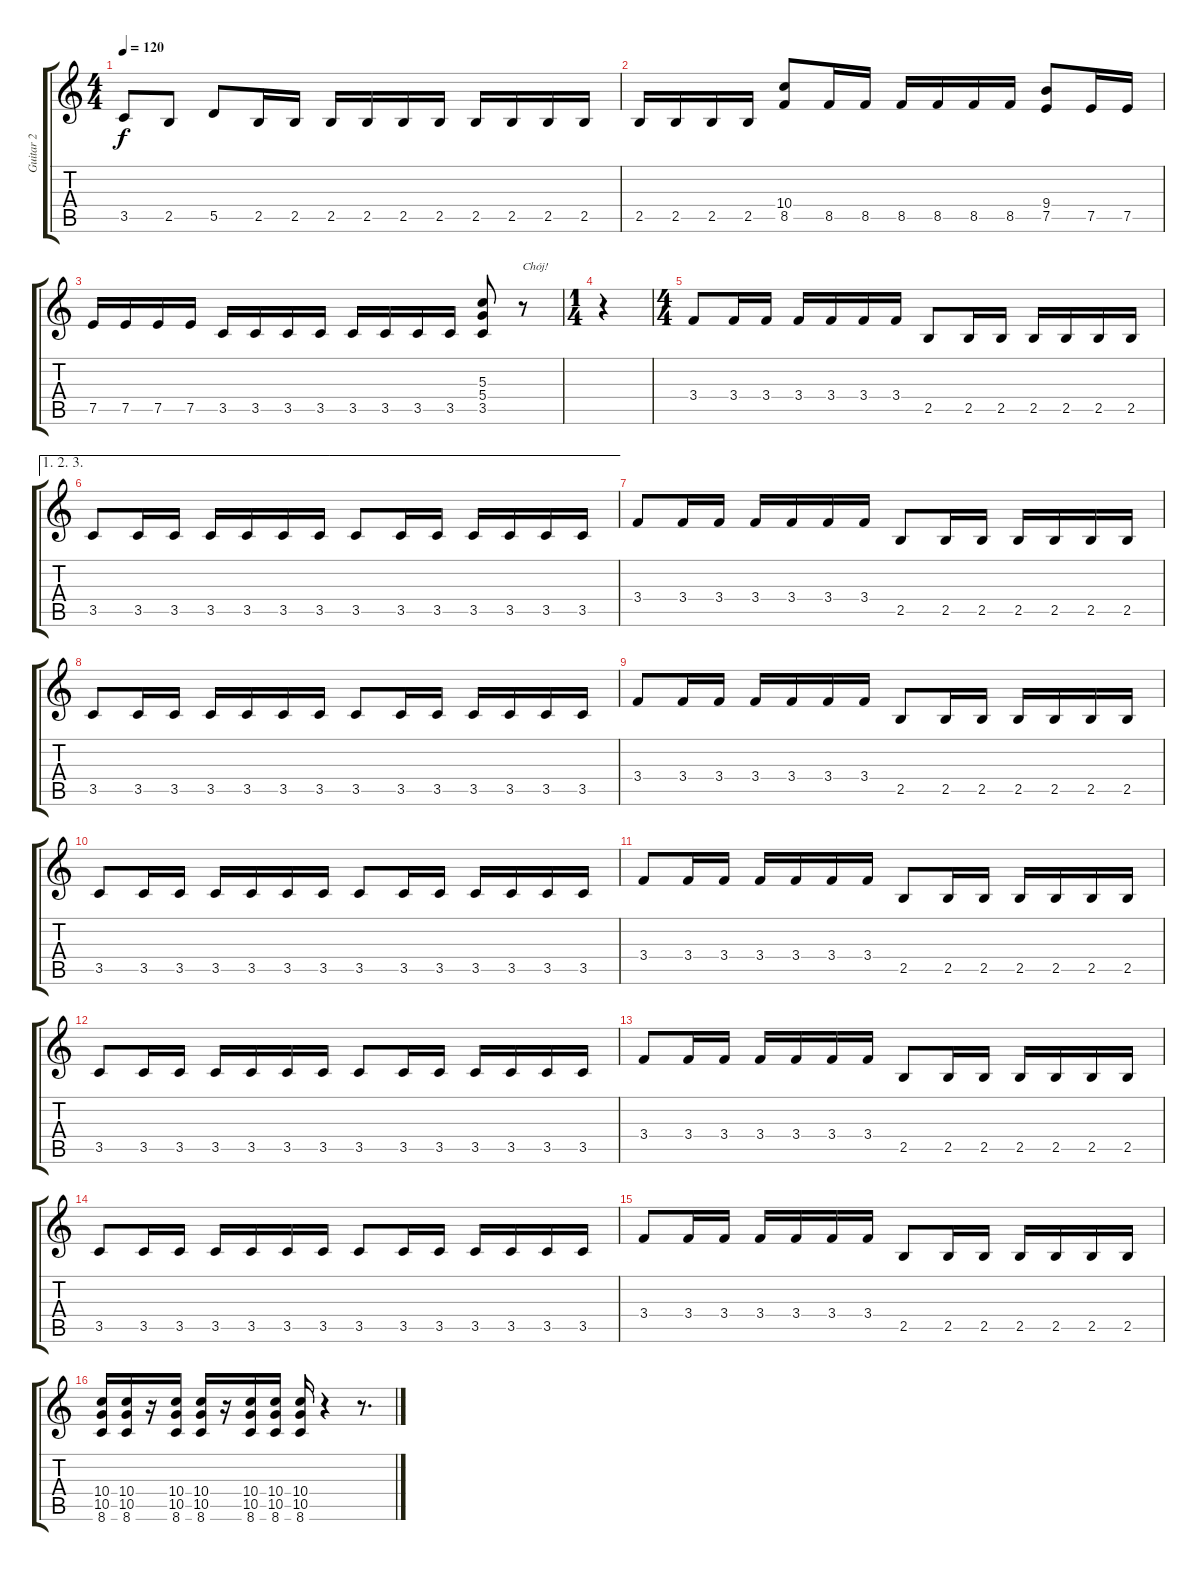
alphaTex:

\track ("Guitar 2" "Guitar 2") {instrument distortionguitar}
\staff {score tabs}
\tuning (E4 B3 G3 D3 A2 E2) {hide}
\ts (4 4)
\tempo 120
\clef g2
\ks c
3.5.8{dy f} 2.5.8 5.5.8 2.5.16 2.5.16 2.5.16 2.5.16 2.5.16 2.5.16 2.5.16 2.5.16 2.5.16 2.5.16 |
2.5.16 2.5.16 2.5.16 2.5.16 (10.4 8.5).8 8.5.16 8.5.16 8.5.16 8.5.16 8.5.16 8.5.16 (9.4 7.5).8 7.5.16 7.5.16 |
7.5.16 7.5.16 7.5.16 7.5.16 3.5.16 3.5.16 3.5.16 3.5.16 3.5.16 3.5.16 3.5.16 3.5.16 (5.3 5.4 3.5).8 r.8{txt "Chój!"} |
\ts (1 4)
r.4 |
\ts (4 4)
3.4.8 3.4.16 3.4.16 3.4.16 3.4.16 3.4.16 3.4.16 2.5.8 2.5.16 2.5.16 2.5.16 2.5.16 2.5.16 2.5.16 |
\ae (1 2 3)
3.5.8 3.5.16 3.5.16 3.5.16 3.5.16 3.5.16 3.5.16 3.5.8 3.5.16 3.5.16 3.5.16 3.5.16 3.5.16 3.5.16 |
3.4.8 3.4.16 3.4.16 3.4.16 3.4.16 3.4.16 3.4.16 2.5.8 2.5.16 2.5.16 2.5.16 2.5.16 2.5.16 2.5.16 |
3.5.8 3.5.16 3.5.16 3.5.16 3.5.16 3.5.16 3.5.16 3.5.8 3.5.16 3.5.16 3.5.16 3.5.16 3.5.16 3.5.16 |
3.4.8 3.4.16 3.4.16 3.4.16 3.4.16 3.4.16 3.4.16 2.5.8 2.5.16 2.5.16 2.5.16 2.5.16 2.5.16 2.5.16 |
3.5.8 3.5.16 3.5.16 3.5.16 3.5.16 3.5.16 3.5.16 3.5.8 3.5.16 3.5.16 3.5.16 3.5.16 3.5.16 3.5.16 |
3.4.8 3.4.16 3.4.16 3.4.16 3.4.16 3.4.16 3.4.16 2.5.8 2.5.16 2.5.16 2.5.16 2.5.16 2.5.16 2.5.16 |
3.5.8 3.5.16 3.5.16 3.5.16 3.5.16 3.5.16 3.5.16 3.5.8 3.5.16 3.5.16 3.5.16 3.5.16 3.5.16 3.5.16 |
3.4.8 3.4.16 3.4.16 3.4.16 3.4.16 3.4.16 3.4.16 2.5.8 2.5.16 2.5.16 2.5.16 2.5.16 2.5.16 2.5.16 |
3.5.8 3.5.16 3.5.16 3.5.16 3.5.16 3.5.16 3.5.16 3.5.8 3.5.16 3.5.16 3.5.16 3.5.16 3.5.16 3.5.16 |
3.4.8 3.4.16 3.4.16 3.4.16 3.4.16 3.4.16 3.4.16 2.5.8 2.5.16 2.5.16 2.5.16 2.5.16 2.5.16 2.5.16 |
(10.4 10.5 8.6).16 (10.4 10.5 8.6).16 r.16 (10.4 10.5 8.6).16 (10.4 10.5 8.6).16 r.16 (10.4 10.5 8.6).16 (10.4 10.5 8.6).16 (10.4 10.5 8.6).16 r.4 r.8{d}
